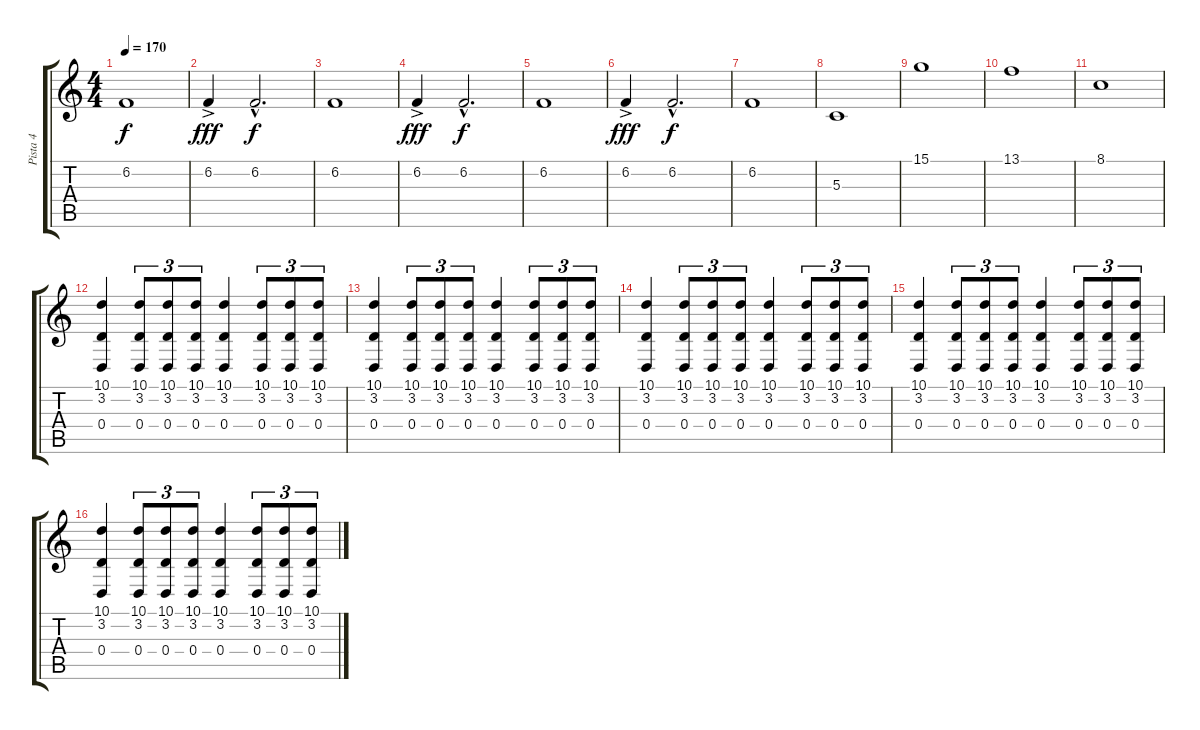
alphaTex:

\track ("Pista 4" "Pista 4") {instrument stringensemble1}
\staff {score tabs}
\tuning (E4 B3 G3 D3 A2 E2) {hide}
\ts (4 4)
\tempo 170
\clef g2
\ks c
6.2.1{dy f} |
6.2{ac}.4{dy fff} 6.2{hac}.2{d dy f} |
6.2.1 |
6.2{ac}.4{dy fff} 6.2{hac}.2{d dy f} |
6.2.1 |
6.2{ac}.4{dy fff} 6.2{hac}.2{d dy f} |
6.2.1 |
5.3.1 |
15.1.1 |
13.1.1 |
8.1.1 |
(10.1 3.2 0.4).4 (10.1 3.2 0.4).8{tu (3 2)} (10.1 3.2 0.4).8{tu (3 2)} (10.1 3.2 0.4).8{tu (3 2)} (10.1 3.2 0.4).4 (10.1 3.2 0.4).8{tu (3 2)} (10.1 3.2 0.4).8{tu (3 2)} (10.1 3.2 0.4).8{tu (3 2)} |
(10.1 3.2 0.4).4 (10.1 3.2 0.4).8{tu (3 2)} (10.1 3.2 0.4).8{tu (3 2)} (10.1 3.2 0.4).8{tu (3 2)} (10.1 3.2 0.4).4 (10.1 3.2 0.4).8{tu (3 2)} (10.1 3.2 0.4).8{tu (3 2)} (10.1 3.2 0.4).8{tu (3 2)} |
(10.1 3.2 0.4).4{volume 9} (10.1 3.2 0.4).8{tu (3 2)} (10.1 3.2 0.4).8{tu (3 2)} (10.1 3.2 0.4).8{tu (3 2)} (10.1 3.2 0.4).4 (10.1 3.2 0.4).8{tu (3 2)} (10.1 3.2 0.4).8{tu (3 2)} (10.1 3.2 0.4).8{tu (3 2)} |
(10.1 3.2 0.4).4 (10.1 3.2 0.4).8{tu (3 2)} (10.1 3.2 0.4).8{tu (3 2)} (10.1 3.2 0.4).8{tu (3 2)} (10.1 3.2 0.4).4 (10.1 3.2 0.4).8{tu (3 2)} (10.1 3.2 0.4).8{tu (3 2)} (10.1 3.2 0.4).8{tu (3 2)} |
(10.1 3.2 0.4).4 (10.1 3.2 0.4).8{tu (3 2)} (10.1 3.2 0.4).8{tu (3 2)} (10.1 3.2 0.4).8{tu (3 2)} (10.1 3.2 0.4).4 (10.1 3.2 0.4).8{tu (3 2)} (10.1 3.2 0.4).8{tu (3 2)} (10.1 3.2 0.4).8{tu (3 2)}
